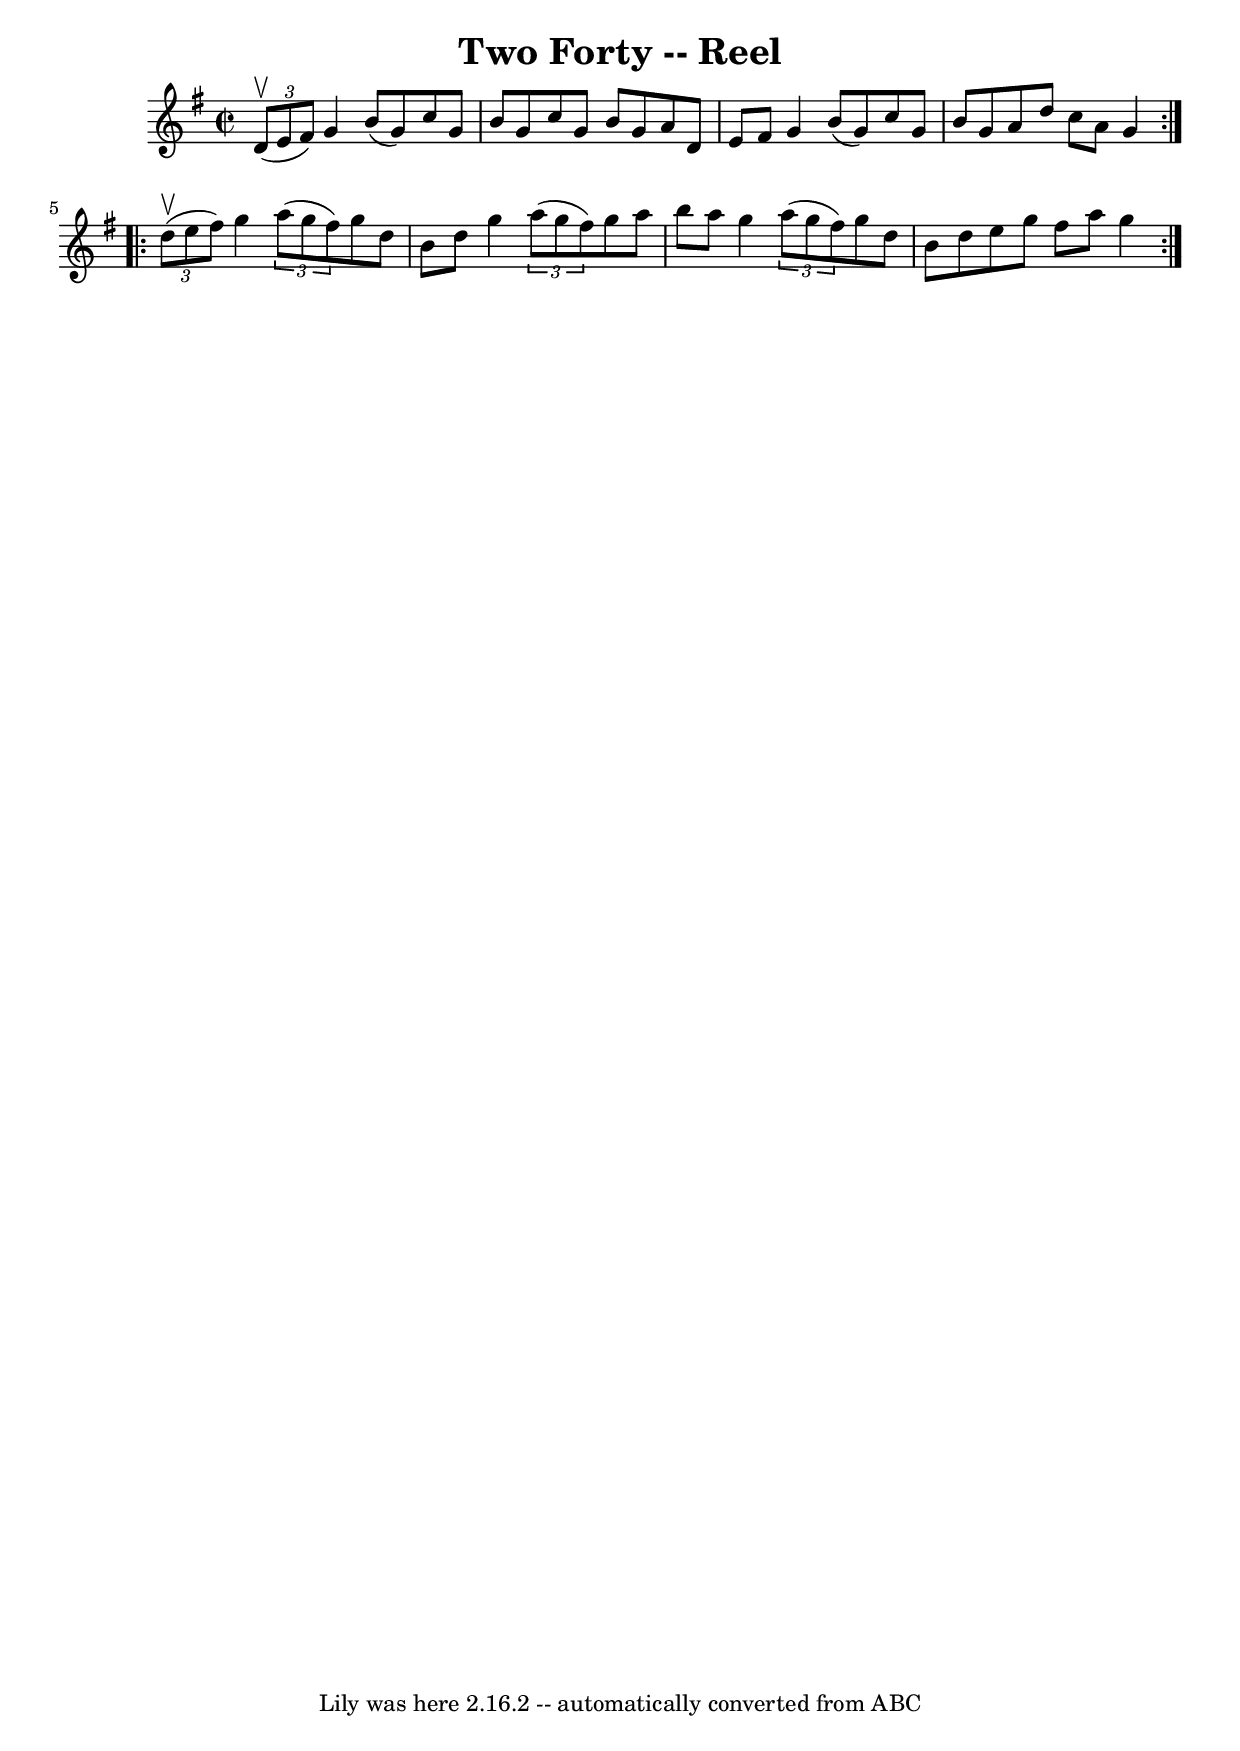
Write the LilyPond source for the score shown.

\version "2.16.2"
\include "Mammoth.ily"
\header {
  %% book = "Ryan's Mammoth Collection"
  crossRefNumber = "1"
  footnotes = "\\\\148"
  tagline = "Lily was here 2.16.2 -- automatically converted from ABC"
  title = "Two Forty -- Reel"

}
voicedefault =  {



  \repeat volta 2 {

    \override Staff.TimeSignature #'style = #'C
    \time 2/2 
    \key g \major
    \times 2/3 { d'8^\upbow(e'8 fis'8) 
	       } 
    |
    g'4 b'8 (g'8) c''8 g'8 b'8 g'8    |
    
    c''8 g'8 b'8 g'8 a'8 d'8 e'8 fis'8    |
    g'4    
    b'8 (g'8) c''8 g'8 b'8 g'8    |
    a'8 d''8 c''8   
    a'8 g'4    
  } 
  \repeat volta 2 {
    \times 2/3 { d''8^\upbow(e''8    
		 fis''8) 
	       } |
    g''4    \times 2/3 { a''8 (g''8 fis''8) 
		       }   
    g''8 d''8 b'8 d''8    |
    g''4    \times 2/3 { a''8 (g''8  
			 fis''8) 
		       } g''8 a''8 b''8 a''8    |
    g''4    
    \times 2/3 { a''8 (g''8 fis''8) 
	       } g''8 d''8 b'8 d''8    
    |
    e''8 g''8 fis''8 a''8 g''4    
  }   

}

\score{
  <<

    \context Staff="default"
    {
      \voicedefault 
      
    }

  >>
  \layout {
    
  }
  \midi {
  }

}
